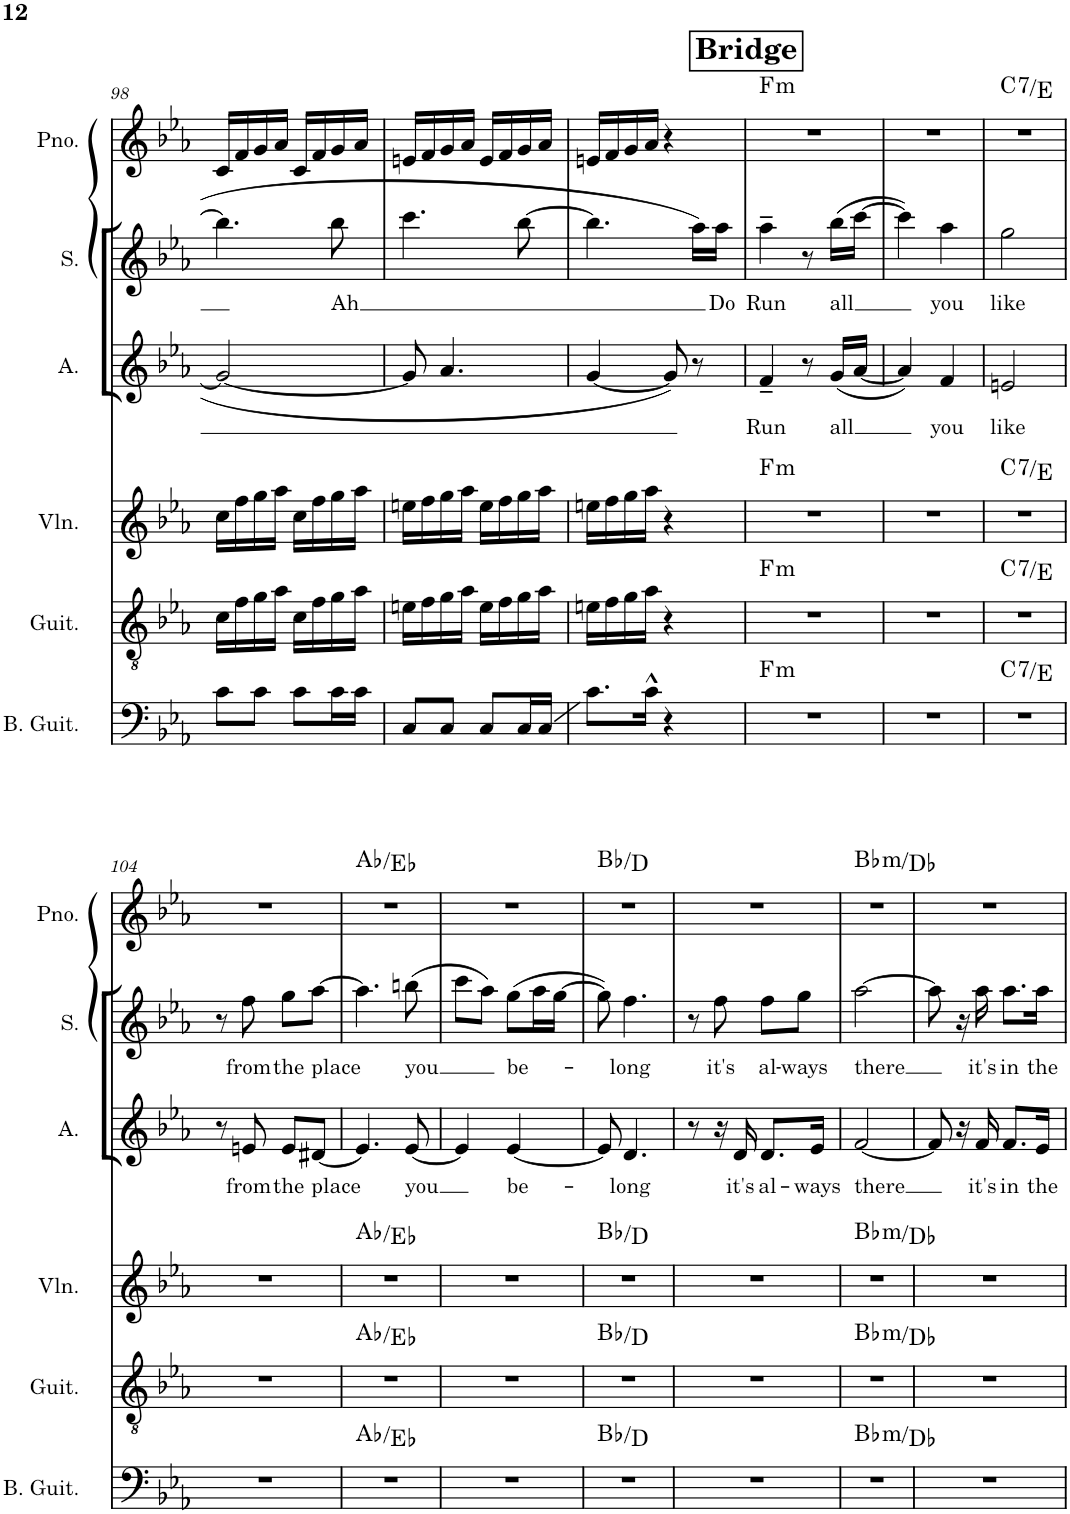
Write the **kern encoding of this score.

**kern	**harte	**kern	**harte	**kern	**harte	**kern	**text	**kern	**text	**kern	**harte
*part6	*part6	*part5	*part5	*part4	*part4	*part3	*part3	*part2	*part2	*part1	*part1
*staff6	*	*staff5	*	*staff4	*	*staff3	*staff3	*staff2	*staff2	*staff1	*
*I"Bass Guitar	*	*I"Classical Guitar	*	*I"Violin	*	*I"Alto	*	*I"Soprano	*	*I"Piano	*
*I'B. Guit.	*	*I'Guit.	*	*I'Vln.	*	*I'A.	*	*I'S.	*	*I'Pno.	*
!!LO:PB:g=z
*clefF4	*	*clefGv2	*	*clefG2	*	*clefG2	*	*clefG2	*	*clefG2	*
*Trd7c12	*	*	*	*	*	*	*	*	*	*	*
*k[b-e-a-]	*	*k[b-e-a-]	*	*k[b-e-a-]	*	*k[b-e-a-]	*	*k[b-e-a-]	*	*k[b-e-a-]	*
*M2/4	*	*M2/4	*	*M2/4	*	*M2/4	*	*M2/4	*	*M2/4	*
=98	=98	=98	=98	=98	=98	=98	=98	=98	=98	=98	=98
8c\L	.	16c\LL	.	16cc\LL	.	2g/_	.	4.bb-\]	.	16c/LL	.
.	.	16f\	.	16ff\	.	.	.	.	.	16f/	.
8c\J	.	16g\	.	16gg\	.	.	.	.	.	16g/	.
.	.	16a-\JJ	.	16aa-\JJ	.	.	.	.	.	16a-/JJ	.
8c\L	.	16c\LL	.	16cc\LL	.	.	.	.	.	16c/LL	.
.	.	16f\	.	16ff\	.	.	.	.	.	16f/	.
!	!	!	!	!	!	!	!	!	!LO:LY:b	!	!
16c\L	.	16g\	.	16gg\	.	.	.	8bb-\	Ah	16g/	.
16c\JJ	.	16a-\JJ	.	16aa-\JJ	.	.	.	.	.	16a-/JJ	.
=99	=99	=99	=99	=99	=99	=99	=99	=99	=99	=99	=99
8C/L	.	16en\LL	.	16een\LL	.	8g/]	.	4.ccc\	.	16en/LL	.
.	.	16f\	.	16ff\	.	.	.	.	.	16f/	.
8C/J	.	16g\	.	16gg\	.	4.a-/	.	.	.	16g/	.
.	.	16a-\JJ	.	16aa-\JJ	.	.	.	.	.	16a-/JJ	.
8C/L	.	16e\LL	.	16ee\LL	.	.	.	.	.	16e/LL	.
.	.	16f\	.	16ff\	.	.	.	.	.	16f/	.
16C/L	.	16g\	.	16gg\	.	.	.	[8bb-\	.	16g/	.
16C/JJ	.	16a-\JJ	.	16aa-\JJ	.	.	.	.	.	16a-/JJ	.
=100	=100	=100	=100	=100	=100	=100	=100	=100	=100	=100	=100
8.c\L	.	16en\LL	.	16een\LL	.	[4g/	.	4.bb-\]	.	16en/LL	.
.	.	16f\	.	16ff\	.	.	.	.	.	16f/	.
.	.	16g\	.	16gg\	.	.	.	.	.	16g/	.
16c^^\Jk	.	16a-\JJ	.	16aa-\JJ	.	.	.	.	.	16a-/JJ	.
4r	.	4r	.	4r	.	8g/]	.	.	.	4r	.
.	.	.	.	.	.	8r	.	16aa-\LL	.	.	.
!	!	!	!	!	!	!	!	!	!LO:LY:b	!	!
.	.	.	.	.	.	.	.	16aa-\JJ	Do	.	.
!!LO:REH:place=s1:a:B:cj:fs=14:t=Bridge
=101	=101	=101	=101	=101	=101	=101	=101	=101	=101	=101	=101
!	!LO:H:kt=m	!	!LO:H:kt=m	!	!LO:H:kt=m	!	!LO:LY:b	!	!LO:LY:b	!	!LO:H:kt=m
2r	F:min	2r	F:min	2r	F:min	4f~/	Run	4aa-~\	Run	2r	F:min
.	.	.	.	.	.	8r	.	8r	.	.	.
!	!	!	!	!	!	!	!LO:LY:b	!	!LO:LY:b	!	!
.	.	.	.	.	.	(16g/LL	all	(16bb-\LL	all	.	.
.	.	.	.	.	.	[16a-/JJ	.	[16ccc\JJ	.	.	.
=102	=102	=102	=102	=102	=102	=102	=102	=102	=102	=102	=102
2r	.	2r	.	2r	.	4a-/])	.	4ccc\])	.	2r	.
!	!	!	!	!	!	!	!LO:LY:b	!	!LO:LY:b	!	!
.	.	.	.	.	.	4f/	you	4aa-\	you	.	.
=103	=103	=103	=103	=103	=103	=103	=103	=103	=103	=103	=103
!	!LO:H:kt=7	!	!LO:H:kt=7	!	!LO:H:kt=7	!	!LO:LY:b	!	!LO:LY:b	!	!LO:H:kt=7
2r	C:7/3	2r	C:7/3	2r	C:7/3	2en/	like	2gg\	like	2r	C:7/3
!!LO:LB:g=z
=104	=104	=104	=104	=104	=104	=104	=104	=104	=104	=104	=104
2r	.	2r	.	2r	.	8r	.	8r	.	2r	.
!	!	!	!	!	!	!	!LO:LY:b	!	!LO:LY:b	!	!
.	.	.	.	.	.	8en/	from	8ff\	from	.	.
!	!	!	!	!	!	!	!LO:LY:b	!	!LO:LY:b	!	!
.	.	.	.	.	.	8e/L	the	8gg\L	the	.	.
!	!	!	!	!	!	!	!LO:LY:b	!	!LO:LY:b	!	!
.	.	.	.	.	.	[8d#X/J	place	[8aa-\J	place	.	.
=105	=105	=105	=105	=105	=105	=105	=105	=105	=105	=105	=105
2r	Ab:maj/5	2r	Ab:maj/5	2r	Ab:maj/5	4.e-/]	.	4.aa-\]	.	2r	Ab:maj/5
!	!	!	!	!	!	!	!LO:LY:b	!	!LO:LY:b	!	!
.	.	.	.	.	.	[8e-/	you	(8bbn\	you	.	.
=106	=106	=106	=106	=106	=106	=106	=106	=106	=106	=106	=106
2r	.	2r	.	2r	.	4e-/]	.	8ccc\L	.	2r	.
.	.	.	.	.	.	.	.	8aa-\J)	.	.	.
!	!	!	!	!	!	!	!LO:LY:b	!	!LO:LY:b	!	!
.	.	.	.	.	.	[4e-/	be-	(8gg\L	be-	.	.
.	.	.	.	.	.	.	.	16aa-\L	.	.	.
.	.	.	.	.	.	.	.	[16gg\JJ	.	.	.
=107	=107	=107	=107	=107	=107	=107	=107	=107	=107	=107	=107
2r	Bb:maj/3	2r	Bb:maj/3	2r	Bb:maj/3	8e-/]	.	8gg\])	.	2r	Bb:maj/3
!	!	!	!	!	!	!	!LO:LY:b	!	!LO:LY:b	!	!
.	.	.	.	.	.	4.d/	-long	4.ff\	-long	.	.
=108	=108	=108	=108	=108	=108	=108	=108	=108	=108	=108	=108
2r	.	2r	.	2r	.	8r	.	8r	.	2r	.
!	!	!	!	!	!	!	!	!	!LO:LY:b	!	!
.	.	.	.	.	.	16r	.	8ff\	it's	.	.
!	!	!	!	!	!	!	!LO:LY:b	!	!	!	!
.	.	.	.	.	.	16d/	it's	.	.	.	.
!	!	!	!	!	!	!	!LO:LY:b	!	!LO:LY:b	!	!
.	.	.	.	.	.	8.d/L	al-	8ff\L	al-	.	.
!	!	!	!	!	!	!	!	!	!LO:LY:b	!	!
.	.	.	.	.	.	.	.	8gg\J	-ways	.	.
!	!	!	!	!	!	!	!LO:LY:b	!	!	!	!
.	.	.	.	.	.	16e-/Jk	-ways	.	.	.	.
=109	=109	=109	=109	=109	=109	=109	=109	=109	=109	=109	=109
!	!LO:H:kt=m	!	!LO:H:kt=m	!	!LO:H:kt=m	!	!LO:LY:b	!	!LO:LY:b	!	!LO:H:kt=m
2r	Bb:min/b3	2r	Bb:min/b3	2r	Bb:min/b3	[2f/	there	[2aa-\	there	2r	Bb:min/b3
=110	=110	=110	=110	=110	=110	=110	=110	=110	=110	=110	=110
2r	.	2r	.	2r	.	8f/]	.	8aa-\]	.	2r	.
.	.	.	.	.	.	16r	.	16r	.	.	.
!	!	!	!	!	!	!	!LO:LY:b	!	!LO:LY:b	!	!
.	.	.	.	.	.	16f/	it's	16aa-\	it's	.	.
!	!	!	!	!	!	!	!LO:LY:b	!	!LO:LY:b	!	!
.	.	.	.	.	.	8.f/L	in	8.aa-\L	in	.	.
!	!	!	!	!	!	!	!LO:LY:b	!	!LO:LY:b	!	!
.	.	.	.	.	.	16e-/Jk	the	16aa-\Jk	the	.	.
=	=	=	=	=	=	=	=	=	=	=	=
*-	*-	*-	*-	*-	*-	*-	*-	*-	*-	*-	*-
